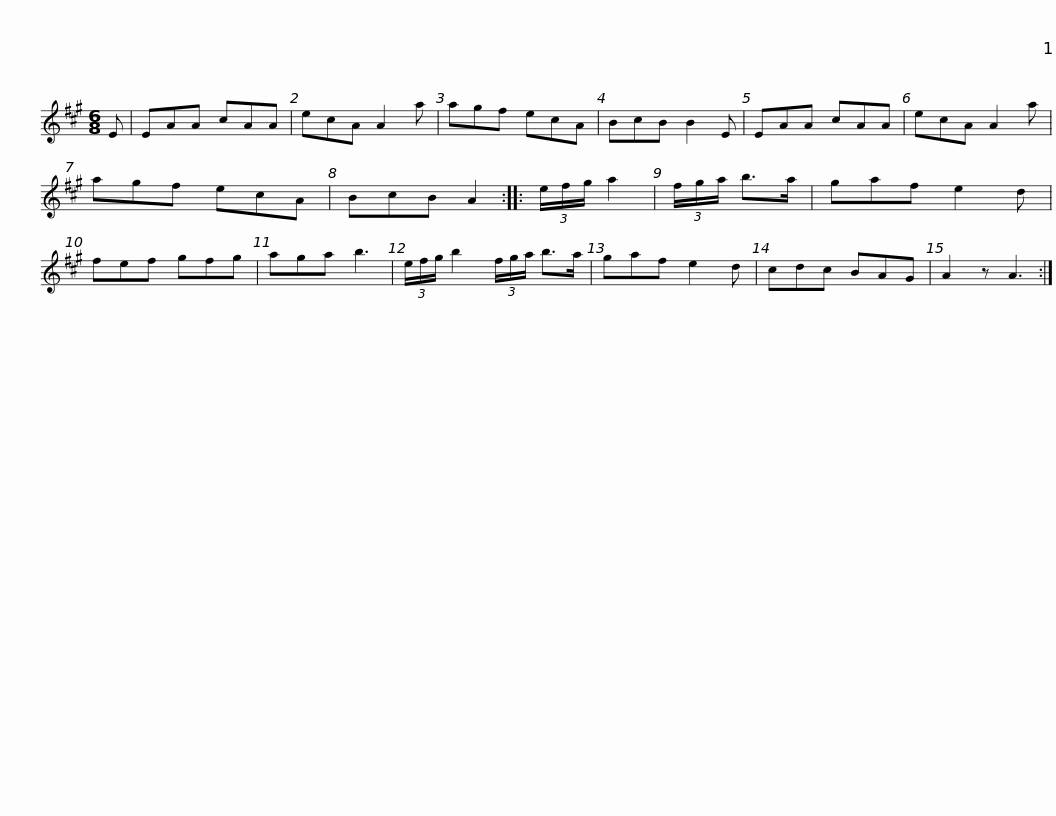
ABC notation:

X:1
L:1/8
M:6/8
I:linebreak $
K:A
V:1 treble
V:1
 E | EAA cAA | ecA A2 a | agf ecA | BcB B2 E | %5
 EAA cAA | ecA A2 a | agf ecA |$ BcB A2 :: (3e/f/g/ a2 | %10
 (3f/g/a/ b>a | gaf e2 d | fef gfg | aga b3 | (3e/f/g/ b2 (3f/g/a/ b>a |$ %15
 gaf e2 d | cdc BAG | A2 z A3 :| %18
